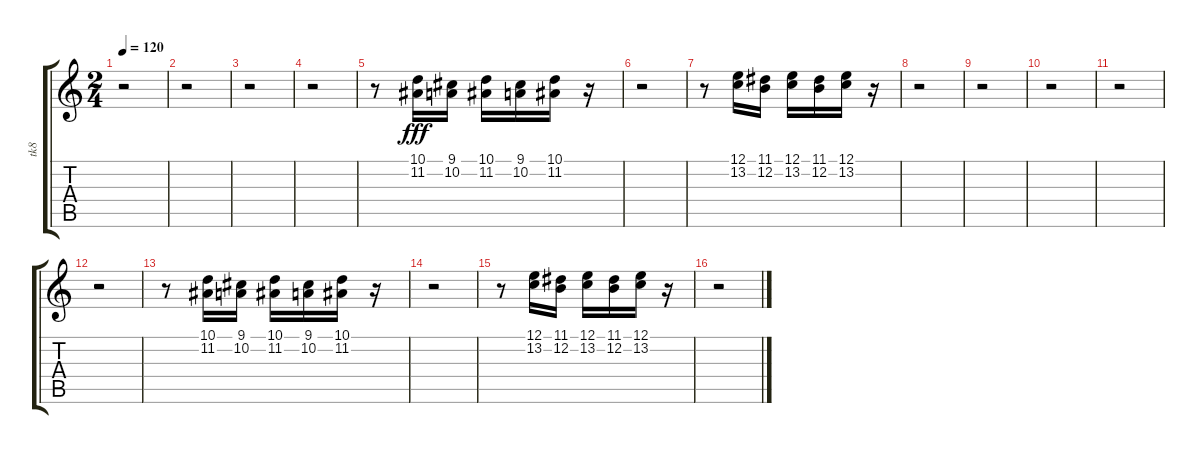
\track ("tk8" "tk8") {instrument marimba}
\staff {score tabs}
\tuning (E4 B3 G3 D3 A2 E2) {hide}
\ts (2 4)
\tempo 120
\clef g2
\ks c
r.2{dy fff instrument marimba} |
r.2 |
r.2 |
r.2 |
r.8 (10.1 11.2).16{balance 8} (9.1 10.2).16 (10.1 11.2).16 (9.1 10.2).16 (10.1 11.2).16 r.16 |
r.2 |
r.8 (12.1 13.2).16 (11.1 12.2).16 (12.1 13.2).16 (11.1 12.2).16 (12.1 13.2).16 r.16 |
r.2 |
r.2 |
r.2 |
r.2 |
r.2 |
r.8 (10.1 11.2).16 (9.1 10.2).16 (10.1 11.2).16 (9.1 10.2).16 (10.1 11.2).16 r.16 |
r.2 |
r.8 (12.1 13.2).16 (11.1 12.2).16 (12.1 13.2).16 (11.1 12.2).16 (12.1 13.2).16 r.16 |
r.2
